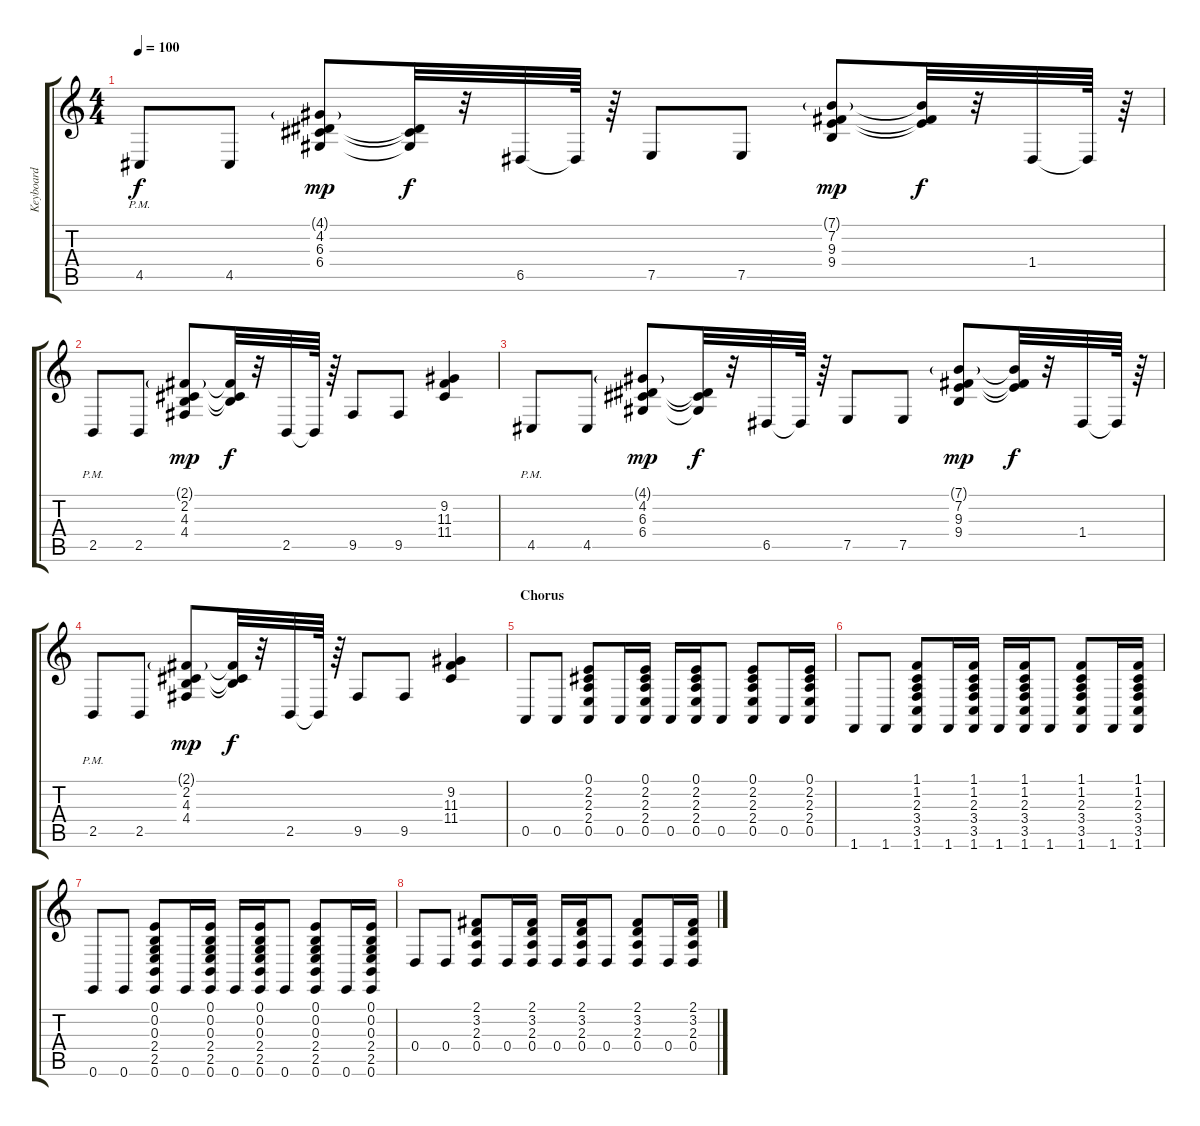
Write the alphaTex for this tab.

\track ("Keyboard" "Keyboard") {instrument brightacousticpiano}
\staff {score tabs}
\tuning (E4 B3 G3 D3 A2 E2) {hide}
\ts (4 4)
\tempo 100
\clef g2
\ks c
4.5{pm}.8{dy f} 4.5.8 (4.1{g} 4.2 6.3 6.4).8{dy mp} (4.2{t} 6.3{t} 6.4{t}).32{dy f} r.32 6.5.32 6.5{t}.64 r.64 7.5.8 7.5.8 (7.1{g} 7.2 9.3 9.4).8{dy mp} (7.1{t} 7.2{t} 9.3{t}).32{dy f} r.32 1.4.32 1.4{t}.64 r.64 |
2.5{pm}.8 2.5.8 (2.1{g} 2.2 4.3 4.4).8{dy mp} (2.1{t} 2.2{t} 4.3{t}).32{dy f} r.32 2.5.32 2.5{t}.64 r.64 9.5.8 9.5.8 (9.2 11.3 11.4).4 |
4.5{pm}.8 4.5.8 (4.1{g} 4.2 6.3 6.4).8{dy mp} (4.2{t} 6.3{t} 6.4{t}).32{dy f} r.32 6.5.32 6.5{t}.64 r.64 7.5.8 7.5.8 (7.1{g} 7.2 9.3 9.4).8{dy mp} (7.1{t} 7.2{t} 9.3{t}).32{dy f} r.32 1.4.32 1.4{t}.64 r.64 |
2.5{pm}.8 2.5.8 (2.1{g} 2.2 4.3 4.4).8{dy mp} (2.1{t} 2.2{t} 4.3{t}).32{dy f} r.32 2.5.32 2.5{t}.64 r.64 9.5.8 9.5.8 (9.2 11.3 11.4).4 |
\section ("" "Chorus")
0.5.8{volume 12} 0.5.8 (0.1 2.2 2.3 2.4 0.5).8 0.5.16 (0.1 2.2 2.3 2.4 0.5).16 0.5.16 (0.1 2.2 2.3 2.4 0.5).16 0.5.8 (0.1 2.2 2.3 2.4 0.5).8 0.5.16 (0.1 2.2 2.3 2.4 0.5).16 |
1.6.8 1.6.8 (1.1 1.2 2.3 3.4 3.5 1.6).8 1.6.16 (1.1 1.2 2.3 3.4 3.5 1.6).16 1.6.16 (1.1 1.2 2.3 3.4 3.5 1.6).16 1.6.8 (1.1 1.2 2.3 3.4 3.5 1.6).8 1.6.16 (1.1 1.2 2.3 3.4 3.5 1.6).16 |
0.6.8 0.6.8 (0.1 0.2 0.3 2.4 2.5 0.6).8 0.6.16 (0.1 0.2 0.3 2.4 2.5 0.6).16 0.6.16 (0.1 0.2 0.3 2.4 2.5 0.6).16 0.6.8 (0.1 0.2 0.3 2.4 2.5 0.6).8 0.6.16 (0.1 0.2 0.3 2.4 2.5 0.6).16 |
0.4.8 0.4.8 (2.1 3.2 2.3 0.4).8 0.4.16 (2.1 3.2 2.3 0.4).16 0.4.16 (2.1 3.2 2.3 0.4).16 0.4.8 (2.1 3.2 2.3 0.4).8 0.4.16 (2.1 3.2 2.3 0.4).16
